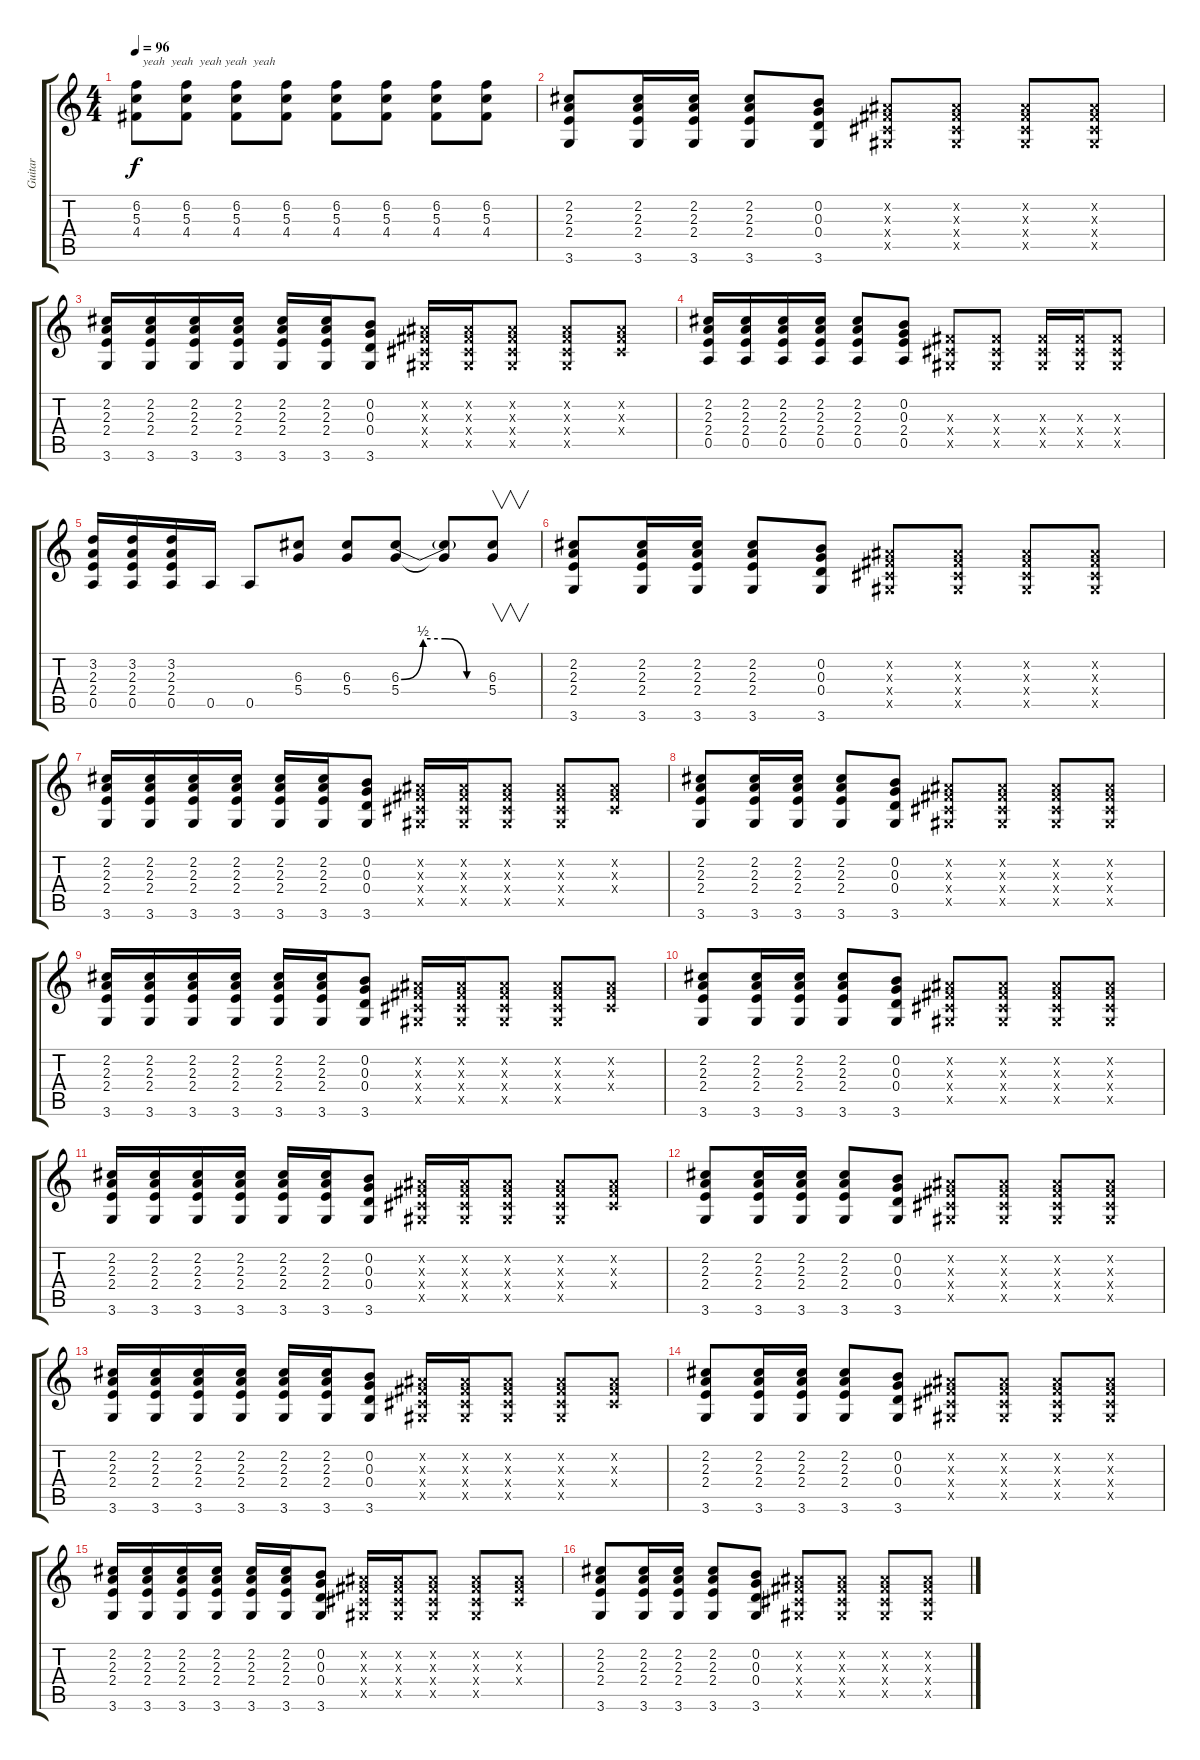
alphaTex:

\track ("Guitar" "Guitar") {instrument overdrivenguitar}
\staff {score tabs}
\tuning (E4 B3 G3 D3 A2 E2) {hide}
\ts (4 4)
\tempo 96
\clef g2
\ks c
(6.2 5.3 4.4).8{txt "  yeah  yeah  yeah yeah  yeah" dy f} (6.2 5.3 4.4).8 (6.2 5.3 4.4).8 (6.2 5.3 4.4).8 (6.2 5.3 4.4).8 (6.2 5.3 4.4).8 (6.2 5.3 4.4).8 (6.2 5.3 4.4).8 |
(2.2 2.3 2.4 3.6).8 (2.2 2.3 2.4 3.6).16 (2.2 2.3 2.4 3.6).16 (2.2 2.3 2.4 3.6).8 (0.2 0.3 0.4 3.6).8 (-1.2{x} -1.3{x} -1.4{x} -1.5{x}).8 (-1.2{x} -1.3{x} -1.4{x} -1.5{x}).8 (-1.2{x} -1.3{x} -1.4{x} -1.5{x}).8 (-1.2{x} -1.3{x} -1.4{x} -1.5{x}).8 |
(2.2 2.3 2.4 3.6).16 (2.2 2.3 2.4 3.6).16 (2.2 2.3 2.4 3.6).16 (2.2 2.3 2.4 3.6).16 (2.2 2.3 2.4 3.6).16 (2.2 2.3 2.4 3.6).16 (0.2 0.3 0.4 3.6).8 (-1.2{x} -1.3{x} -1.4{x} -1.5{x}).16 (-1.2{x} -1.3{x} -1.4{x} -1.5{x}).16 (-1.2{x} -1.3{x} -1.4{x} -1.5{x}).8 (-1.2{x} -1.3{x} -1.4{x} -1.5{x}).8 (-1.2{x} -1.3{x} -1.4{x}).8 |
(2.2 2.3 2.4 0.5).16 (2.2 2.3 2.4 0.5).16 (2.2 2.3 2.4 0.5).16 (2.2 2.3 2.4 0.5).16 (2.2 2.3 2.4 0.5).8 (0.2 0.3 2.4 0.5).8 (-1.3{x} -1.4{x} -1.5{x}).8 (-1.3{x} -1.4{x} -1.5{x}).8 (-1.3{x} -1.4{x} -1.5{x}).16 (-1.3{x} -1.4{x} -1.5{x}).16 (-1.3{x} -1.4{x} -1.5{x}).8 |
(3.2 2.3 2.4 0.5).16 (3.2 2.3 2.4 0.5).16 (3.2 2.3 2.4 0.5).16 0.5.16 0.5.8 (6.3 5.4).8 (6.3 5.4).8 (6.3{be (custom 0 0 15 2 30 2 45 0 60 0)} 5.4).8 (6.3{t} 5.4{t}).8 (6.3 5.4).8{v} |
(2.2 2.3 2.4 3.6).8 (2.2 2.3 2.4 3.6).16 (2.2 2.3 2.4 3.6).16 (2.2 2.3 2.4 3.6).8 (0.2 0.3 0.4 3.6).8 (-1.2{x} -1.3{x} -1.4{x} -1.5{x}).8 (-1.2{x} -1.3{x} -1.4{x} -1.5{x}).8 (-1.2{x} -1.3{x} -1.4{x} -1.5{x}).8 (-1.2{x} -1.3{x} -1.4{x} -1.5{x}).8 |
(2.2 2.3 2.4 3.6).16 (2.2 2.3 2.4 3.6).16 (2.2 2.3 2.4 3.6).16 (2.2 2.3 2.4 3.6).16 (2.2 2.3 2.4 3.6).16 (2.2 2.3 2.4 3.6).16 (0.2 0.3 0.4 3.6).8 (-1.2{x} -1.3{x} -1.4{x} -1.5{x}).16 (-1.2{x} -1.3{x} -1.4{x} -1.5{x}).16 (-1.2{x} -1.3{x} -1.4{x} -1.5{x}).8 (-1.2{x} -1.3{x} -1.4{x} -1.5{x}).8 (-1.2{x} -1.3{x} -1.4{x}).8 |
(2.2 2.3 2.4 3.6).8 (2.2 2.3 2.4 3.6).16 (2.2 2.3 2.4 3.6).16 (2.2 2.3 2.4 3.6).8 (0.2 0.3 0.4 3.6).8 (-1.2{x} -1.3{x} -1.4{x} -1.5{x}).8 (-1.2{x} -1.3{x} -1.4{x} -1.5{x}).8 (-1.2{x} -1.3{x} -1.4{x} -1.5{x}).8 (-1.2{x} -1.3{x} -1.4{x} -1.5{x}).8 |
(2.2 2.3 2.4 3.6).16 (2.2 2.3 2.4 3.6).16 (2.2 2.3 2.4 3.6).16 (2.2 2.3 2.4 3.6).16 (2.2 2.3 2.4 3.6).16 (2.2 2.3 2.4 3.6).16 (0.2 0.3 0.4 3.6).8 (-1.2{x} -1.3{x} -1.4{x} -1.5{x}).16 (-1.2{x} -1.3{x} -1.4{x} -1.5{x}).16 (-1.2{x} -1.3{x} -1.4{x} -1.5{x}).8 (-1.2{x} -1.3{x} -1.4{x} -1.5{x}).8 (-1.2{x} -1.3{x} -1.4{x}).8 |
(2.2 2.3 2.4 3.6).8 (2.2 2.3 2.4 3.6).16 (2.2 2.3 2.4 3.6).16 (2.2 2.3 2.4 3.6).8 (0.2 0.3 0.4 3.6).8 (-1.2{x} -1.3{x} -1.4{x} -1.5{x}).8 (-1.2{x} -1.3{x} -1.4{x} -1.5{x}).8 (-1.2{x} -1.3{x} -1.4{x} -1.5{x}).8 (-1.2{x} -1.3{x} -1.4{x} -1.5{x}).8 |
(2.2 2.3 2.4 3.6).16 (2.2 2.3 2.4 3.6).16 (2.2 2.3 2.4 3.6).16 (2.2 2.3 2.4 3.6).16 (2.2 2.3 2.4 3.6).16 (2.2 2.3 2.4 3.6).16 (0.2 0.3 0.4 3.6).8 (-1.2{x} -1.3{x} -1.4{x} -1.5{x}).16 (-1.2{x} -1.3{x} -1.4{x} -1.5{x}).16 (-1.2{x} -1.3{x} -1.4{x} -1.5{x}).8 (-1.2{x} -1.3{x} -1.4{x} -1.5{x}).8 (-1.2{x} -1.3{x} -1.4{x}).8 |
(2.2 2.3 2.4 3.6).8 (2.2 2.3 2.4 3.6).16 (2.2 2.3 2.4 3.6).16 (2.2 2.3 2.4 3.6).8 (0.2 0.3 0.4 3.6).8 (-1.2{x} -1.3{x} -1.4{x} -1.5{x}).8 (-1.2{x} -1.3{x} -1.4{x} -1.5{x}).8 (-1.2{x} -1.3{x} -1.4{x} -1.5{x}).8 (-1.2{x} -1.3{x} -1.4{x} -1.5{x}).8 |
(2.2 2.3 2.4 3.6).16 (2.2 2.3 2.4 3.6).16 (2.2 2.3 2.4 3.6).16 (2.2 2.3 2.4 3.6).16 (2.2 2.3 2.4 3.6).16 (2.2 2.3 2.4 3.6).16 (0.2 0.3 0.4 3.6).8 (-1.2{x} -1.3{x} -1.4{x} -1.5{x}).16 (-1.2{x} -1.3{x} -1.4{x} -1.5{x}).16 (-1.2{x} -1.3{x} -1.4{x} -1.5{x}).8 (-1.2{x} -1.3{x} -1.4{x} -1.5{x}).8 (-1.2{x} -1.3{x} -1.4{x}).8 |
(2.2 2.3 2.4 3.6).8 (2.2 2.3 2.4 3.6).16 (2.2 2.3 2.4 3.6).16 (2.2 2.3 2.4 3.6).8 (0.2 0.3 0.4 3.6).8 (-1.2{x} -1.3{x} -1.4{x} -1.5{x}).8 (-1.2{x} -1.3{x} -1.4{x} -1.5{x}).8 (-1.2{x} -1.3{x} -1.4{x} -1.5{x}).8 (-1.2{x} -1.3{x} -1.4{x} -1.5{x}).8 |
(2.2 2.3 2.4 3.6).16 (2.2 2.3 2.4 3.6).16 (2.2 2.3 2.4 3.6).16 (2.2 2.3 2.4 3.6).16 (2.2 2.3 2.4 3.6).16 (2.2 2.3 2.4 3.6).16 (0.2 0.3 0.4 3.6).8 (-1.2{x} -1.3{x} -1.4{x} -1.5{x}).16 (-1.2{x} -1.3{x} -1.4{x} -1.5{x}).16 (-1.2{x} -1.3{x} -1.4{x} -1.5{x}).8 (-1.2{x} -1.3{x} -1.4{x} -1.5{x}).8 (-1.2{x} -1.3{x} -1.4{x}).8 |
(2.2 2.3 2.4 3.6).8 (2.2 2.3 2.4 3.6).16 (2.2 2.3 2.4 3.6).16 (2.2 2.3 2.4 3.6).8 (0.2 0.3 0.4 3.6).8 (-1.2{x} -1.3{x} -1.4{x} -1.5{x}).8 (-1.2{x} -1.3{x} -1.4{x} -1.5{x}).8 (-1.2{x} -1.3{x} -1.4{x} -1.5{x}).8 (-1.2{x} -1.3{x} -1.4{x} -1.5{x}).8
